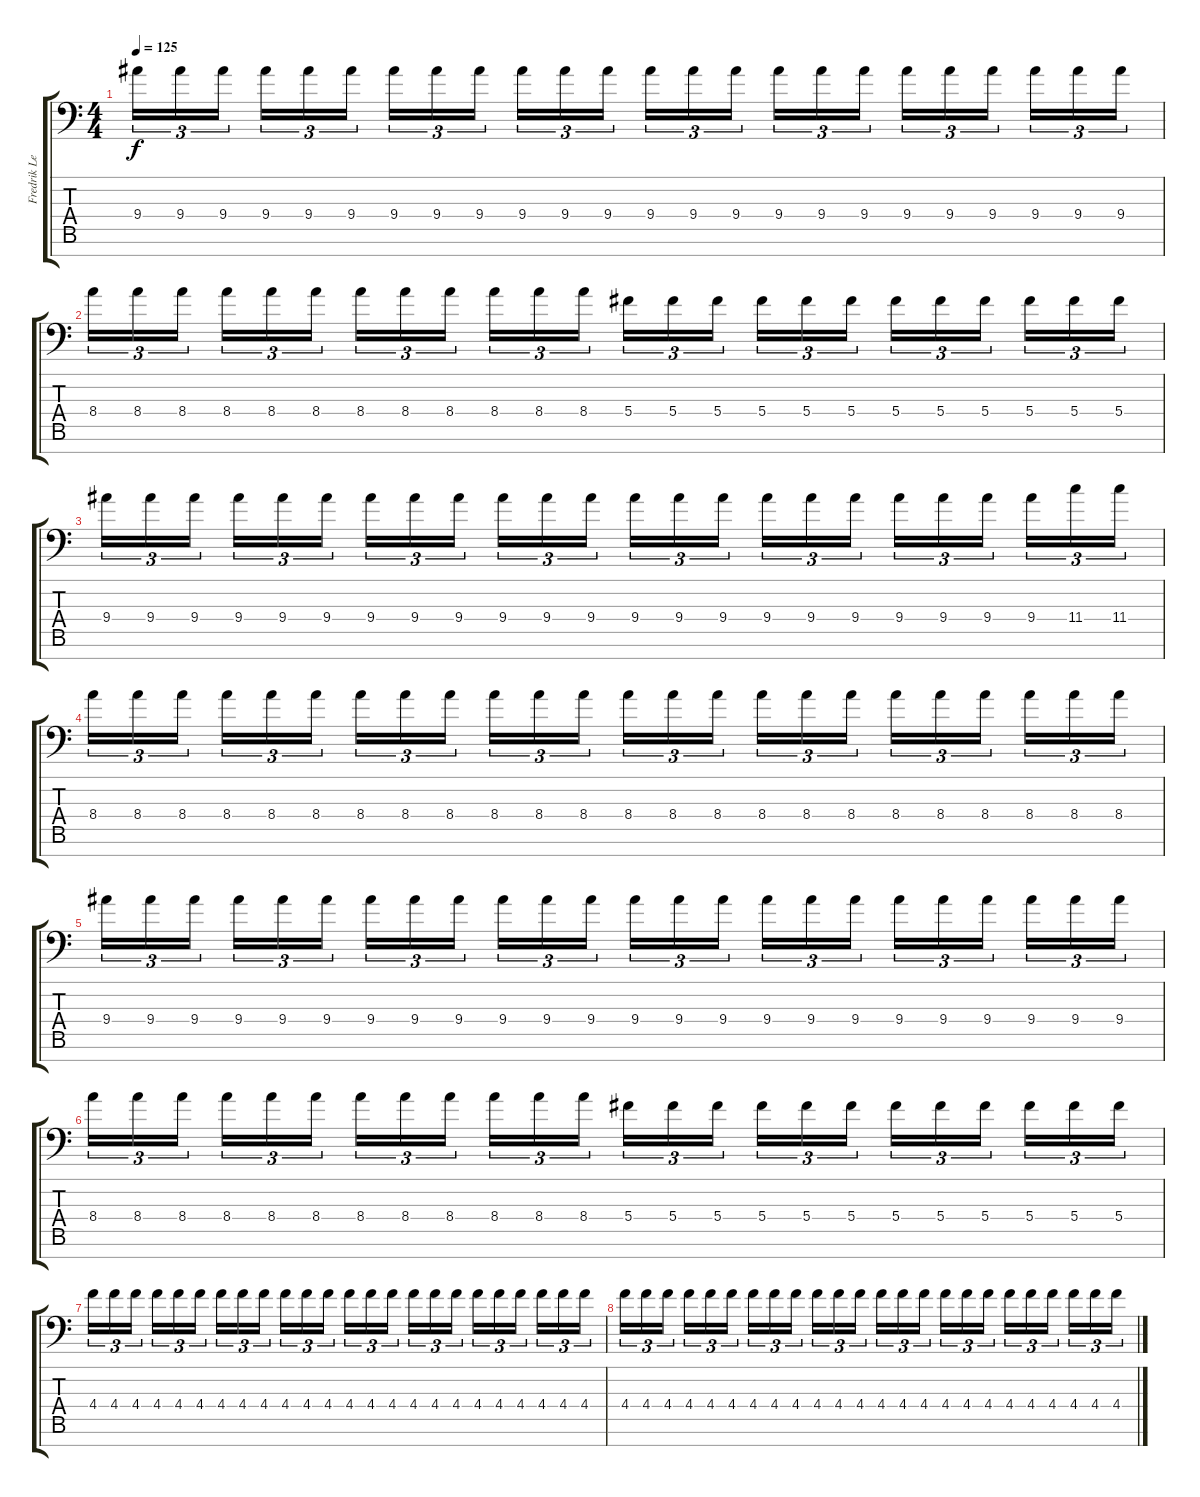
\track ("Fredrik Lead" "Fredrik Le") {instrument electricguitarmuted}
\staff {score tabs}
\tuning (Eb4 Bb3 Gb3 Db3 Ab2 Eb2 Bb1) {hide}
\ts (4 4)
\tempo 125
\clef f4
\ks c
9.4.16{tu (3 2) dy f} 9.4.16{tu (3 2)} 9.4.16{tu (3 2) beam splitsecondary} 9.4.16{tu (3 2)} 9.4.16{tu (3 2)} 9.4.16{tu (3 2)} 9.4.16{tu (3 2)} 9.4.16{tu (3 2)} 9.4.16{tu (3 2) beam splitsecondary} 9.4.16{tu (3 2)} 9.4.16{tu (3 2)} 9.4.16{tu (3 2)} 9.4.16{tu (3 2)} 9.4.16{tu (3 2)} 9.4.16{tu (3 2) beam splitsecondary} 9.4.16{tu (3 2)} 9.4.16{tu (3 2)} 9.4.16{tu (3 2)} 9.4.16{tu (3 2)} 9.4.16{tu (3 2)} 9.4.16{tu (3 2) beam splitsecondary} 9.4.16{tu (3 2)} 9.4.16{tu (3 2)} 9.4.16{tu (3 2)} |
8.4.16{tu (3 2)} 8.4.16{tu (3 2)} 8.4.16{tu (3 2) beam splitsecondary} 8.4.16{tu (3 2)} 8.4.16{tu (3 2)} 8.4.16{tu (3 2)} 8.4.16{tu (3 2)} 8.4.16{tu (3 2)} 8.4.16{tu (3 2) beam splitsecondary} 8.4.16{tu (3 2)} 8.4.16{tu (3 2)} 8.4.16{tu (3 2)} 5.4.16{tu (3 2)} 5.4.16{tu (3 2)} 5.4.16{tu (3 2) beam splitsecondary} 5.4.16{tu (3 2)} 5.4.16{tu (3 2)} 5.4.16{tu (3 2)} 5.4.16{tu (3 2)} 5.4.16{tu (3 2)} 5.4.16{tu (3 2) beam splitsecondary} 5.4.16{tu (3 2)} 5.4.16{tu (3 2)} 5.4.16{tu (3 2)} |
9.4.16{tu (3 2)} 9.4.16{tu (3 2)} 9.4.16{tu (3 2) beam splitsecondary} 9.4.16{tu (3 2)} 9.4.16{tu (3 2)} 9.4.16{tu (3 2)} 9.4.16{tu (3 2)} 9.4.16{tu (3 2)} 9.4.16{tu (3 2) beam splitsecondary} 9.4.16{tu (3 2)} 9.4.16{tu (3 2)} 9.4.16{tu (3 2)} 9.4.16{tu (3 2)} 9.4.16{tu (3 2)} 9.4.16{tu (3 2) beam splitsecondary} 9.4.16{tu (3 2)} 9.4.16{tu (3 2)} 9.4.16{tu (3 2)} 9.4.16{tu (3 2)} 9.4.16{tu (3 2)} 9.4.16{tu (3 2) beam splitsecondary} 9.4.16{tu (3 2)} 11.4.16{tu (3 2)} 11.4.16{tu (3 2)} |
8.4.16{tu (3 2)} 8.4.16{tu (3 2)} 8.4.16{tu (3 2) beam splitsecondary} 8.4.16{tu (3 2)} 8.4.16{tu (3 2)} 8.4.16{tu (3 2)} 8.4.16{tu (3 2)} 8.4.16{tu (3 2)} 8.4.16{tu (3 2) beam splitsecondary} 8.4.16{tu (3 2)} 8.4.16{tu (3 2)} 8.4.16{tu (3 2)} 8.4.16{tu (3 2)} 8.4.16{tu (3 2)} 8.4.16{tu (3 2) beam splitsecondary} 8.4.16{tu (3 2)} 8.4.16{tu (3 2)} 8.4.16{tu (3 2)} 8.4.16{tu (3 2)} 8.4.16{tu (3 2)} 8.4.16{tu (3 2) beam splitsecondary} 8.4.16{tu (3 2)} 8.4.16{tu (3 2)} 8.4.16{tu (3 2)} |
9.4.16{tu (3 2)} 9.4.16{tu (3 2)} 9.4.16{tu (3 2) beam splitsecondary} 9.4.16{tu (3 2)} 9.4.16{tu (3 2)} 9.4.16{tu (3 2)} 9.4.16{tu (3 2)} 9.4.16{tu (3 2)} 9.4.16{tu (3 2) beam splitsecondary} 9.4.16{tu (3 2)} 9.4.16{tu (3 2)} 9.4.16{tu (3 2)} 9.4.16{tu (3 2)} 9.4.16{tu (3 2)} 9.4.16{tu (3 2) beam splitsecondary} 9.4.16{tu (3 2)} 9.4.16{tu (3 2)} 9.4.16{tu (3 2)} 9.4.16{tu (3 2)} 9.4.16{tu (3 2)} 9.4.16{tu (3 2) beam splitsecondary} 9.4.16{tu (3 2)} 9.4.16{tu (3 2)} 9.4.16{tu (3 2)} |
8.4.16{tu (3 2)} 8.4.16{tu (3 2)} 8.4.16{tu (3 2) beam splitsecondary} 8.4.16{tu (3 2)} 8.4.16{tu (3 2)} 8.4.16{tu (3 2)} 8.4.16{tu (3 2)} 8.4.16{tu (3 2)} 8.4.16{tu (3 2) beam splitsecondary} 8.4.16{tu (3 2)} 8.4.16{tu (3 2)} 8.4.16{tu (3 2)} 5.4.16{tu (3 2)} 5.4.16{tu (3 2)} 5.4.16{tu (3 2) beam splitsecondary} 5.4.16{tu (3 2)} 5.4.16{tu (3 2)} 5.4.16{tu (3 2)} 5.4.16{tu (3 2)} 5.4.16{tu (3 2)} 5.4.16{tu (3 2) beam splitsecondary} 5.4.16{tu (3 2)} 5.4.16{tu (3 2)} 5.4.16{tu (3 2)} |
4.4.16{tu (3 2)} 4.4.16{tu (3 2)} 4.4.16{tu (3 2) beam splitsecondary} 4.4.16{tu (3 2)} 4.4.16{tu (3 2)} 4.4.16{tu (3 2)} 4.4.16{tu (3 2)} 4.4.16{tu (3 2)} 4.4.16{tu (3 2) beam splitsecondary} 4.4.16{tu (3 2)} 4.4.16{tu (3 2)} 4.4.16{tu (3 2)} 4.4.16{tu (3 2)} 4.4.16{tu (3 2)} 4.4.16{tu (3 2) beam splitsecondary} 4.4.16{tu (3 2)} 4.4.16{tu (3 2)} 4.4.16{tu (3 2)} 4.4.16{tu (3 2)} 4.4.16{tu (3 2)} 4.4.16{tu (3 2) beam splitsecondary} 4.4.16{tu (3 2)} 4.4.16{tu (3 2)} 4.4.16{tu (3 2)} |
4.4.16{tu (3 2)} 4.4.16{tu (3 2)} 4.4.16{tu (3 2) beam splitsecondary} 4.4.16{tu (3 2)} 4.4.16{tu (3 2)} 4.4.16{tu (3 2)} 4.4.16{tu (3 2)} 4.4.16{tu (3 2)} 4.4.16{tu (3 2) beam splitsecondary} 4.4.16{tu (3 2)} 4.4.16{tu (3 2)} 4.4.16{tu (3 2)} 4.4.16{tu (3 2)} 4.4.16{tu (3 2)} 4.4.16{tu (3 2) beam splitsecondary} 4.4.16{tu (3 2)} 4.4.16{tu (3 2)} 4.4.16{tu (3 2)} 4.4.16{tu (3 2)} 4.4.16{tu (3 2)} 4.4.16{tu (3 2) beam splitsecondary} 4.4.16{tu (3 2)} 4.4.16{tu (3 2)} 4.4.16{tu (3 2)}
